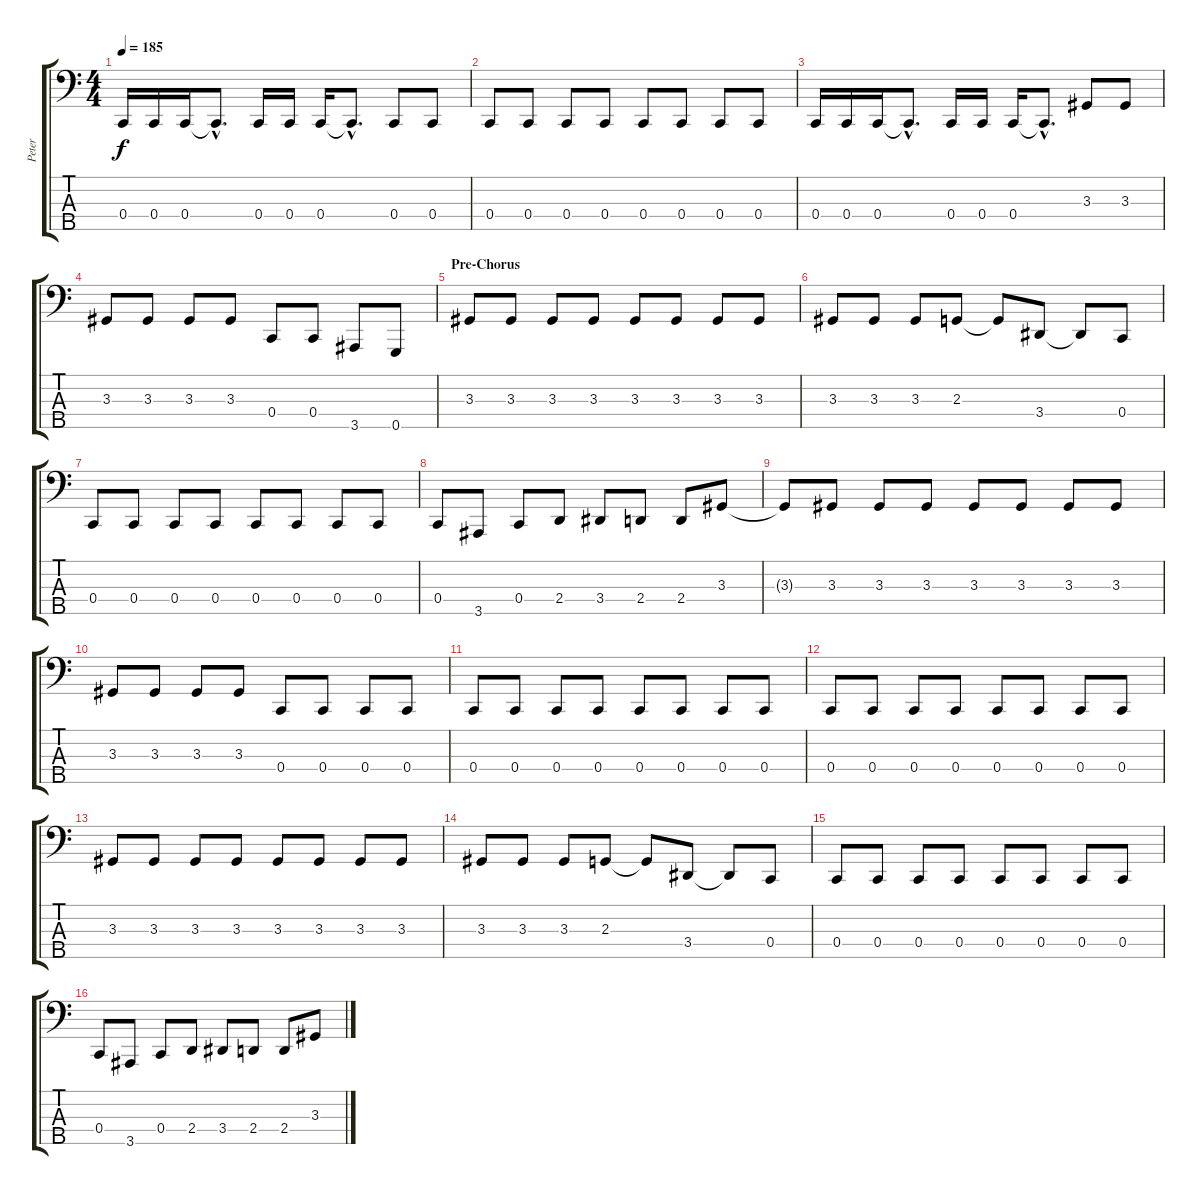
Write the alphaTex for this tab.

\track ("Peter" "Peter") {instrument electricbassfinger}
\staff {score tabs}
\tuning (Eb2 Bb1 F1 C1 G0) {hide}
\ts (4 4)
\tempo 185
\clef f4
\ks c
0.4.16{dy f} 0.4.16 0.4.16 0.4{hac t}.8{d} 0.4.16 0.4.16 0.4.16 0.4{hac t}.8{d} 0.4.8 0.4.8 |
0.4.8 0.4.8 0.4.8 0.4.8 0.4.8 0.4.8 0.4.8 0.4.8 |
0.4.16 0.4.16 0.4.16 0.4{hac t}.8{d} 0.4.16 0.4.16 0.4.16 0.4{hac t}.8{d} 3.3.8 3.3.8 |
3.3.8 3.3.8 3.3.8 3.3.8 0.4.8 0.4.8 3.5.8 0.5.8 |
\section ("" "Pre-Chorus")
3.3.8 3.3.8 3.3.8 3.3.8 3.3.8 3.3.8 3.3.8 3.3.8 |
3.3.8 3.3.8 3.3.8 2.3.8 2.3{t}.8 3.4.8 3.4{t}.8 0.4.8 |
0.4.8 0.4.8 0.4.8 0.4.8 0.4.8 0.4.8 0.4.8 0.4.8 |
0.4.8 3.5.8 0.4.8 2.4.8 3.4.8 2.4.8 2.4.8 3.3.8 |
3.3{t}.8 3.3.8 3.3.8 3.3.8 3.3.8 3.3.8 3.3.8 3.3.8 |
3.3.8 3.3.8 3.3.8 3.3.8 0.4.8 0.4.8 0.4.8 0.4.8 |
0.4.8 0.4.8 0.4.8 0.4.8 0.4.8 0.4.8 0.4.8 0.4.8 |
0.4.8 0.4.8 0.4.8 0.4.8 0.4.8 0.4.8 0.4.8 0.4.8 |
3.3.8 3.3.8 3.3.8 3.3.8 3.3.8 3.3.8 3.3.8 3.3.8 |
3.3.8 3.3.8 3.3.8 2.3.8 2.3{t}.8 3.4.8 3.4{t}.8 0.4.8 |
0.4.8 0.4.8 0.4.8 0.4.8 0.4.8 0.4.8 0.4.8 0.4.8 |
0.4.8 3.5.8 0.4.8 2.4.8 3.4.8 2.4.8 2.4.8 3.3.8
